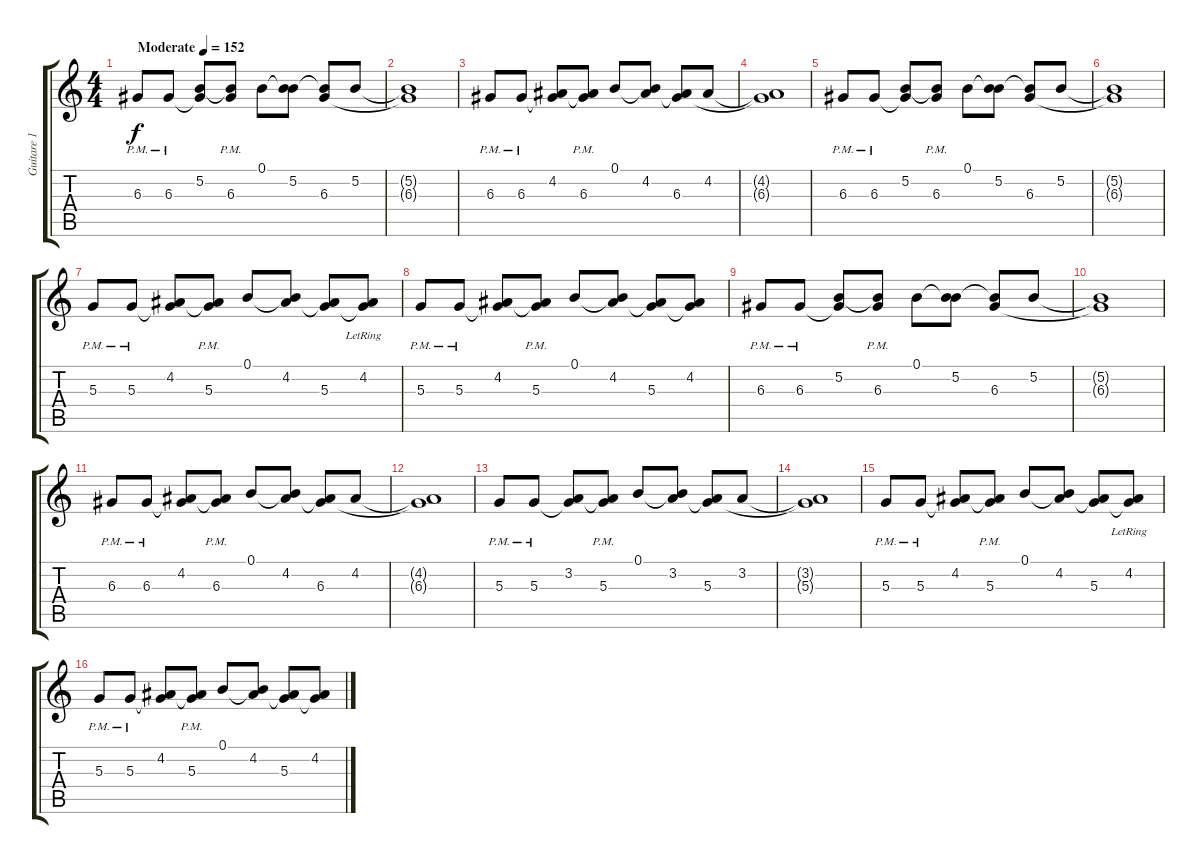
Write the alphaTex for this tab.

\track ("Guitare 1" "Guitare 1") {instrument distortionguitar}
\staff {score tabs}
\tuning (B3 Gb3 D3 A2 E2 B1) {hide}
\ts (4 4)
\tempo (152 "Moderate")
\clef g2
\ks c
6.3{pm}.8{dy f instrument distortionguitar} 6.3{pm}.8 (5.2 6.3{t}).8 (5.2{t} 6.3{pm}).8 0.1.8 (0.1{t} 5.2).8 (5.2{t} 6.3).8 5.2.8 |
(5.2{t} 6.3{t}).1 |
6.3{pm}.8 6.3{pm}.8 (4.2 6.3{t}).8 (4.2{t} 6.3{pm}).8 0.1.8 (0.1{t} 4.2).8 (4.2{t} 6.3).8 4.2.8 |
(4.2{t} 6.3{t}).1 |
6.3{pm}.8 6.3{pm}.8 (5.2 6.3{t}).8 (5.2{t} 6.3{pm}).8 0.1.8 (0.1{t} 5.2).8 (5.2{t} 6.3).8 5.2.8 |
(5.2{t} 6.3{t}).1 |
5.3{pm}.8 5.3{pm}.8 (4.2 5.3{t}).8 (4.2{t} 5.3{pm}).8 0.1.8 (0.1{t} 4.2).8 (4.2{t} 5.3).8 (4.2{lr} 5.3{t}).8 |
5.3{pm}.8 5.3{pm}.8 (4.2 5.3{t}).8 (4.2{t} 5.3{pm}).8 0.1.8 (0.1{t} 4.2).8 (4.2{t} 5.3).8 (4.2 5.3{t}).8 |
6.3{pm}.8 6.3{pm}.8 (5.2 6.3{t}).8 (5.2{t} 6.3{pm}).8 0.1.8 (0.1{t} 5.2).8 (5.2{t} 6.3).8 5.2.8 |
(5.2{t} 6.3{t}).1 |
6.3{pm}.8 6.3{pm}.8 (4.2 6.3{t}).8 (4.2{t} 6.3{pm}).8 0.1.8 (0.1{t} 4.2).8 (4.2{t} 6.3).8 4.2.8 |
(4.2{t} 6.3{t}).1 |
5.3{pm}.8 5.3{pm}.8 (3.2 5.3{t}).8 (3.2{t} 5.3{pm}).8 0.1.8 (0.1{t} 3.2).8 (3.2{t} 5.3).8 3.2.8 |
(3.2{t} 5.3{t}).1 |
5.3{pm}.8 5.3{pm}.8 (4.2 5.3{t}).8 (4.2{t} 5.3{pm}).8 0.1.8 (0.1{t} 4.2).8 (4.2{t} 5.3).8 (4.2{lr} 5.3{t}).8 |
5.3{pm}.8 5.3{pm}.8 (4.2 5.3{t}).8 (4.2{t} 5.3{pm}).8 0.1.8 (0.1{t} 4.2).8 (4.2{t} 5.3).8 (4.2 5.3{t}).8
